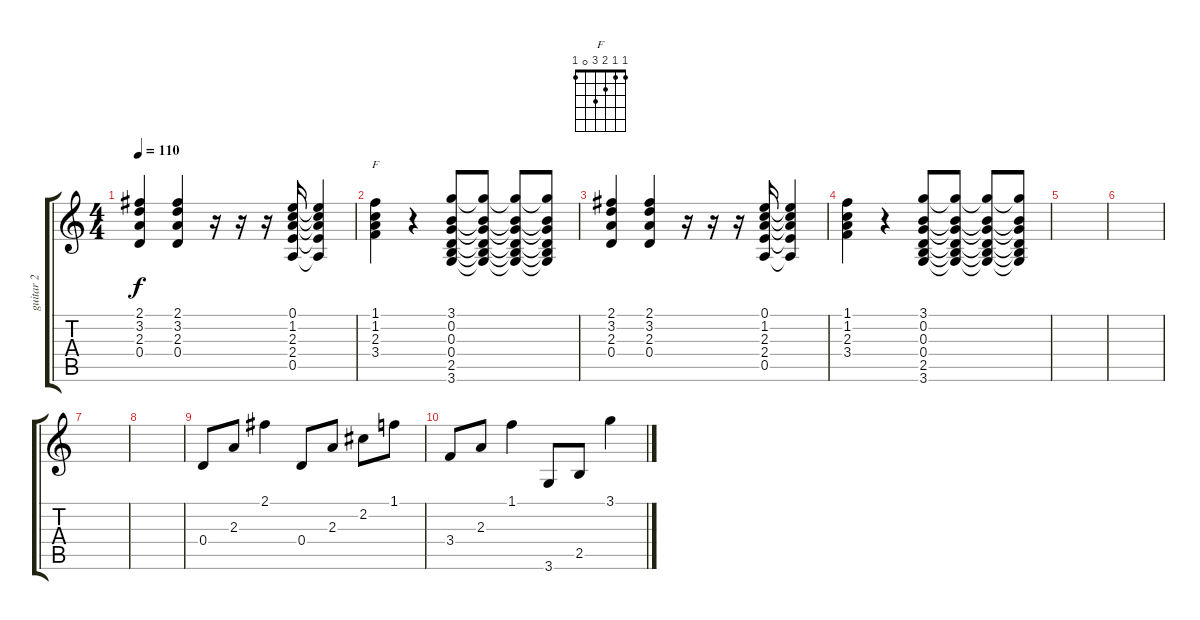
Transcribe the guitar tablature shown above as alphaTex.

\track ("guitar 2" "guitar 2") {instrument electricguitarclean}
\staff {score tabs}
\tuning (E4 B3 G3 D3 A2 E2) {hide}
\chord ("F" 1 1 2 3 0 1)
\ts (4 4)
\tempo 110
\clef g2
\ks c
(2.1 3.2 2.3 0.4).4{dy f instrument electricguitarclean} (2.1 3.2 2.3 0.4).4 r.16 r.16 r.16 (0.1 1.2 2.3 2.4 0.5).16 (0.1{t} 1.2{t} 2.3{t} 2.4{t} 0.5{t}).4 |
(1.1 1.2 2.3 3.4).4{ch "F"} r.4 (3.1 0.2 0.3 0.4 2.5 3.6).8 (3.1{t} 0.2{t} 0.3{t} 0.4{t} 2.5{t} 3.6{t}).8 (3.1{t} 0.2{t} 0.3{t} 0.4{t} 2.5{t} 3.6{t}).8 (3.1{t} 0.2{t} 0.3{t} 0.4{t} 2.5{t} 3.6{t}).8 |
(2.1 3.2 2.3 0.4).4 (2.1 3.2 2.3 0.4).4 r.16 r.16 r.16 (0.1 1.2 2.3 2.4 0.5).16 (0.1{t} 1.2{t} 2.3{t} 2.4{t} 0.5{t}).4 |
(1.1 1.2 2.3 3.4).4 r.4 (3.1 0.2 0.3 0.4 2.5 3.6).8 (3.1{t} 0.2{t} 0.3{t} 0.4{t} 2.5{t} 3.6{t}).8 (3.1{t} 0.2{t} 0.3{t} 0.4{t} 2.5{t} 3.6{t}).8 (3.1{t} 0.2{t} 0.3{t} 0.4{t} 2.5{t} 3.6{t}).8 |
|
|
|
|
0.4.8 2.3.8 2.1.4 0.4.8 2.3.8 2.2.8 1.1.8 |
3.4.8 2.3.8 1.1.4 3.6.8 2.5.8 3.1.4
